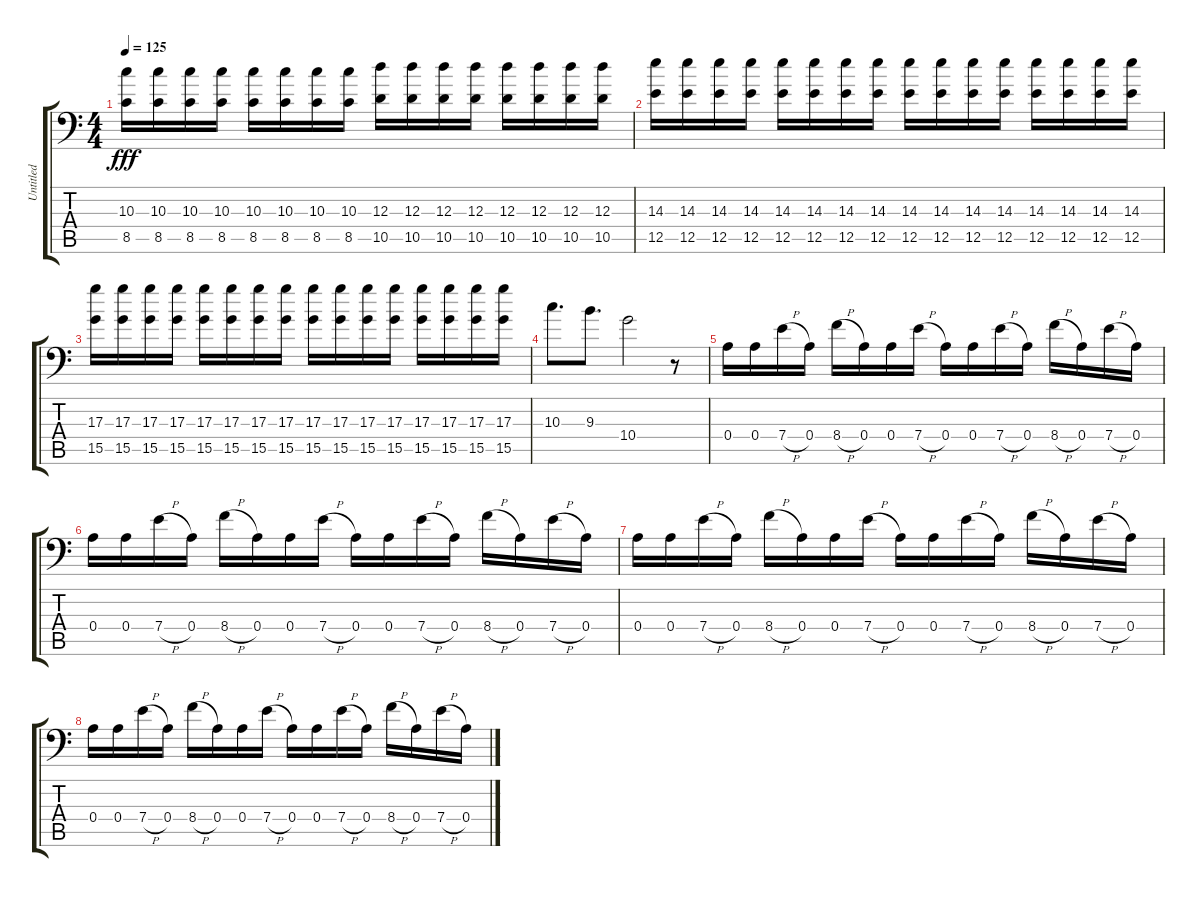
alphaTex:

\track ("Untitled" "Untitled") {instrument distortionguitar}
\staff {score tabs}
\tuning (B3 Gb3 D3 A2 E2 A1) {hide}
\ts (4 4)
\tempo 125
\clef f4
\ks c
(10.3 8.5).16{dy fff} (10.3 8.5).16 (10.3 8.5).16 (10.3 8.5).16 (10.3 8.5).16 (10.3 8.5).16 (10.3 8.5).16 (10.3 8.5).16 (12.3 10.5).16 (12.3 10.5).16 (12.3 10.5).16 (12.3 10.5).16 (12.3 10.5).16 (12.3 10.5).16 (12.3 10.5).16 (12.3 10.5).16 |
(14.3 12.5).16 (14.3 12.5).16 (14.3 12.5).16 (14.3 12.5).16 (14.3 12.5).16 (14.3 12.5).16 (14.3 12.5).16 (14.3 12.5).16 (14.3 12.5).16 (14.3 12.5).16 (14.3 12.5).16 (14.3 12.5).16 (14.3 12.5).16 (14.3 12.5).16 (14.3 12.5).16 (14.3 12.5).16 |
(17.3 15.5).16 (17.3 15.5).16 (17.3 15.5).16 (17.3 15.5).16 (17.3 15.5).16 (17.3 15.5).16 (17.3 15.5).16 (17.3 15.5).16 (17.3 15.5).16 (17.3 15.5).16 (17.3 15.5).16 (17.3 15.5).16 (17.3 15.5).16 (17.3 15.5).16 (17.3 15.5).16 (17.3 15.5).16 |
10.3.8{d} 9.3.8{d} 10.4.2 r.8 |
0.4.16 0.4.16 7.4{h}.16 0.4.16 8.4{h}.16 0.4.16 0.4.16 7.4{h}.16 0.4.16 0.4.16 7.4{h}.16 0.4.16 8.4{h}.16 0.4.16 7.4{h}.16 0.4.16 |
0.4.16 0.4.16 7.4{h}.16 0.4.16 8.4{h}.16 0.4.16 0.4.16 7.4{h}.16 0.4.16 0.4.16 7.4{h}.16 0.4.16 8.4{h}.16 0.4.16 7.4{h}.16 0.4.16 |
0.4.16 0.4.16 7.4{h}.16 0.4.16 8.4{h}.16 0.4.16 0.4.16 7.4{h}.16 0.4.16 0.4.16 7.4{h}.16 0.4.16 8.4{h}.16 0.4.16 7.4{h}.16 0.4.16 |
0.4.16 0.4.16 7.4{h}.16 0.4.16 8.4{h}.16 0.4.16 0.4.16 7.4{h}.16 0.4.16 0.4.16 7.4{h}.16 0.4.16 8.4{h}.16 0.4.16 7.4{h}.16 0.4.16
